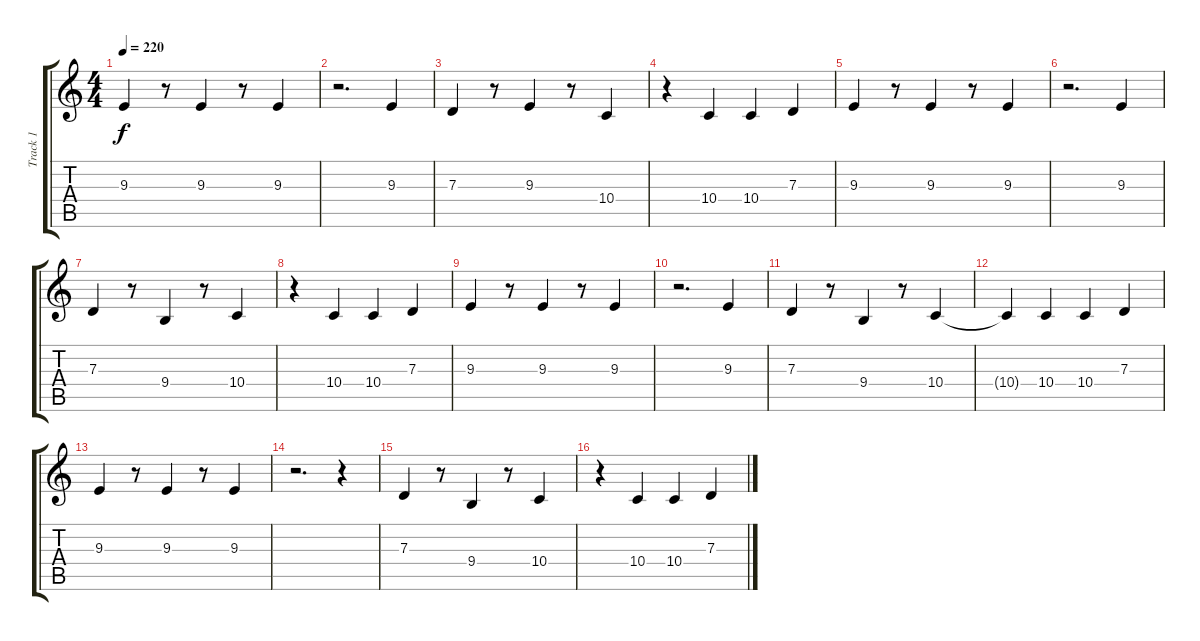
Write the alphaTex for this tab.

\track ("Track 1" "Track 1") {instrument flute}
\staff {score tabs}
\tuning (E4 B3 G3 D3 A2 E2) {hide}
\ts (4 4)
\tempo 220
\clef g2
\ks c
9.3.4{dy f} r.8 9.3.4 r.8 9.3.4 |
r.2{d} 9.3.4 |
7.3.4 r.8 9.3.4 r.8 10.4.4 |
r.4 10.4.4 10.4.4 7.3.4 |
9.3.4 r.8 9.3.4 r.8 9.3.4 |
r.2{d} 9.3.4 |
7.3.4 r.8 9.4.4 r.8 10.4.4 |
r.4 10.4.4 10.4.4 7.3.4 |
9.3.4 r.8 9.3.4 r.8 9.3.4 |
r.2{d} 9.3.4 |
7.3.4 r.8 9.4.4 r.8 10.4.4 |
10.4{t}.4 10.4.4 10.4.4 7.3.4 |
9.3.4 r.8 9.3.4 r.8 9.3.4 |
r.2{d} r.4 |
7.3.4 r.8 9.4.4 r.8 10.4.4 |
r.4 10.4.4 10.4.4 7.3.4
